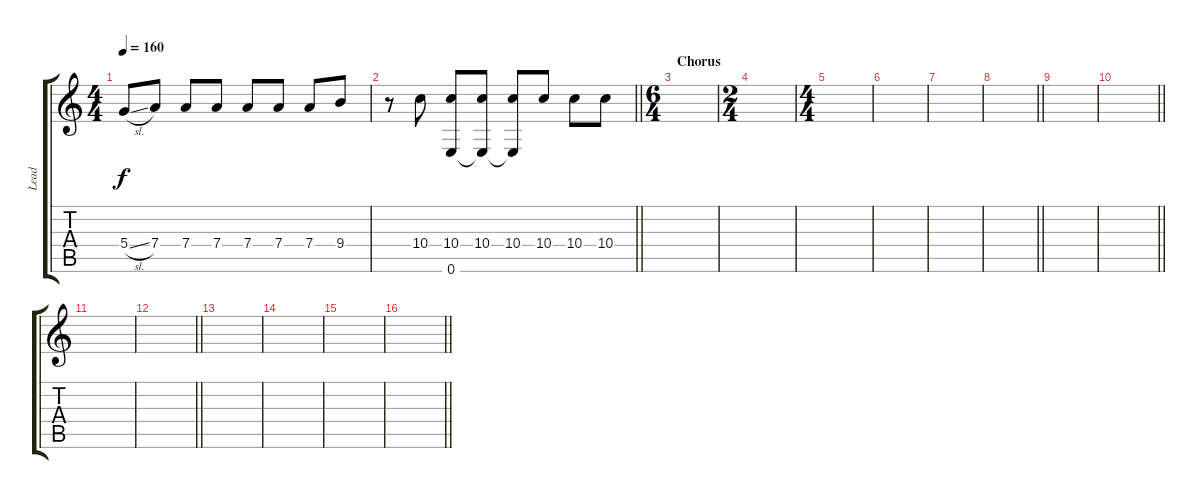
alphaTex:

\track ("Lead" "Lead") {instrument distortionguitar}
\staff {score tabs}
\tuning (E4 B3 G3 D3 A2 E2) {hide}
\ts (4 4)
\tempo 160
\clef g2
\ks c
5.4{sl}.8{dy f} 7.4.8 7.4.8 7.4.8 7.4.8 7.4.8 7.4.8 9.4.8 |
\barLineRight lightlight
r.8 10.4.8 (10.4 0.6{t}).8 (10.4 0.6{t}).8 (10.4 0.6{t}).8 10.4.8 10.4.8 10.4.8 |
\ts (6 4)
\section ("" "Chorus")
|
\ts (2 4)
|
\ts (4 4)
|
|
|
\barLineRight lightlight
|
|
\barLineRight lightlight
|
|
\barLineRight lightlight
|
|
|
|
\barLineRight lightlight
